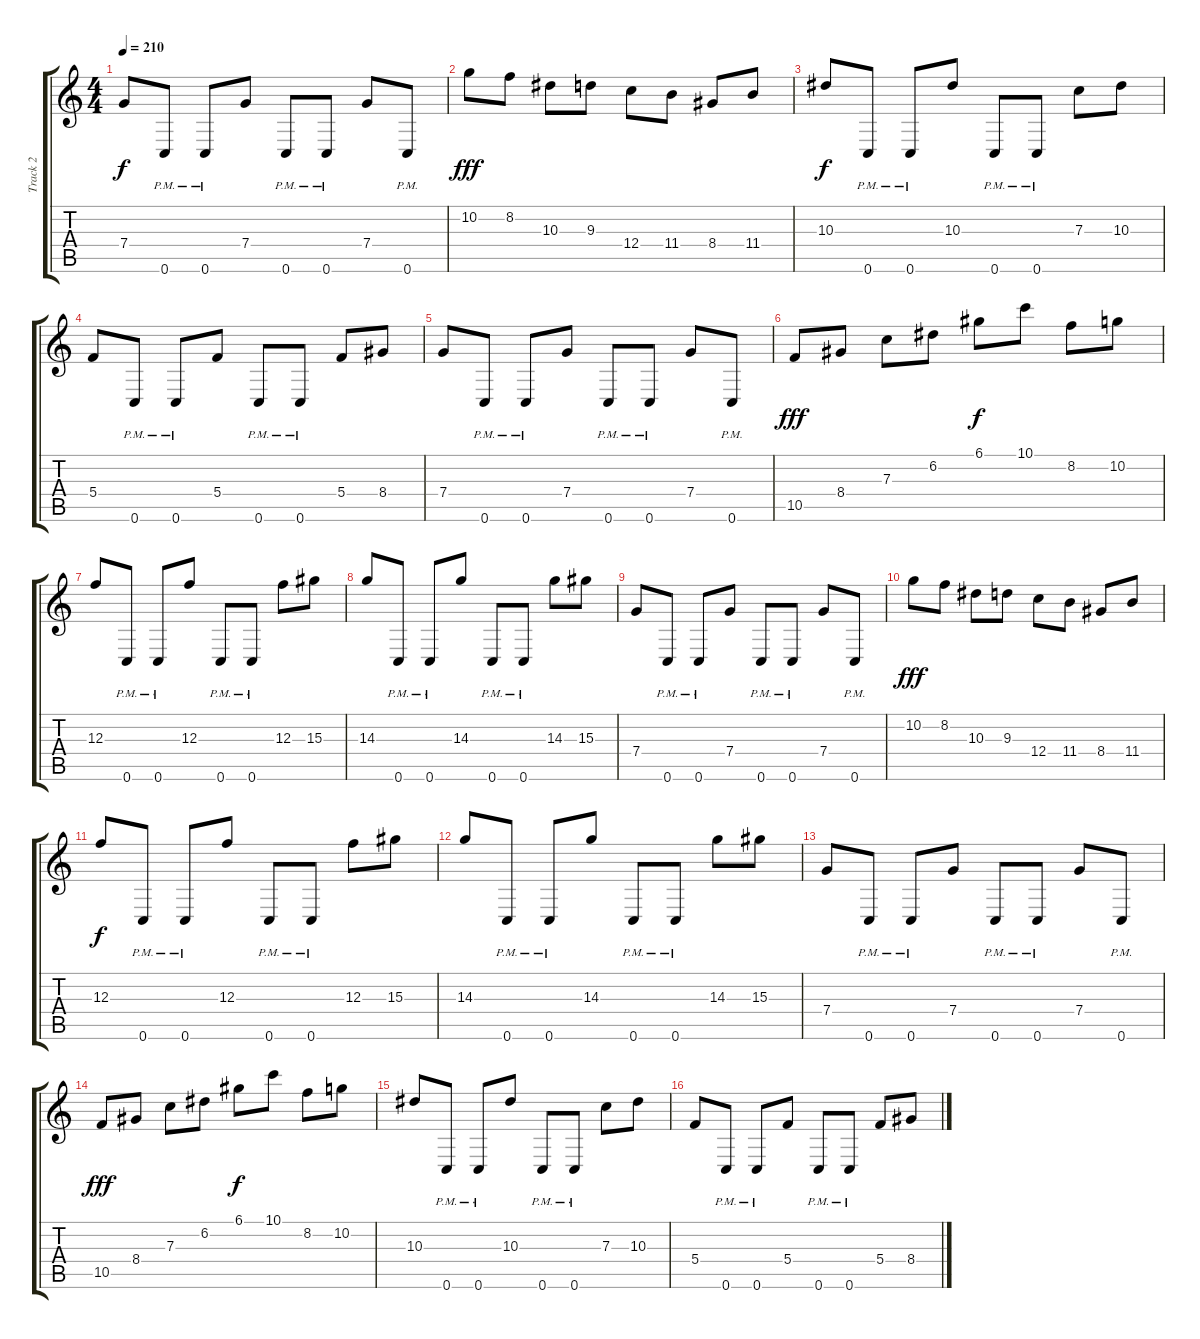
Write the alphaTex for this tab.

\track ("Track 2" "Track 2") {instrument distortionguitar}
\staff {score tabs}
\tuning (D4 A3 F3 C3 G2 C2) {hide}
\ts (4 4)
\tempo 210
\clef g2
\ks c
7.4.8{dy f} 0.6{pm}.8 0.6{pm}.8 7.4.8 0.6{pm}.8 0.6{pm}.8 7.4.8 0.6{pm}.8 |
10.2.8{dy fff} 8.2.8 10.3.8 9.3.8 12.4.8 11.4.8 8.4.8 11.4.8 |
10.3.8{dy f} 0.6{pm}.8 0.6{pm}.8 10.3.8 0.6{pm}.8 0.6{pm}.8 7.3.8 10.3.8 |
5.4.8 0.6{pm}.8 0.6{pm}.8 5.4.8 0.6{pm}.8 0.6{pm}.8 5.4.8 8.4.8 |
7.4.8 0.6{pm}.8 0.6{pm}.8 7.4.8 0.6{pm}.8 0.6{pm}.8 7.4.8 0.6{pm}.8 |
10.5.8{dy fff} 8.4.8 7.3.8 6.2.8 6.1.8{dy f} 10.1.8 8.2.8 10.2.8 |
12.3.8 0.6{pm}.8 0.6{pm}.8 12.3.8 0.6{pm}.8 0.6{pm}.8 12.3.8 15.3.8 |
14.3.8 0.6{pm}.8 0.6{pm}.8 14.3.8 0.6{pm}.8 0.6{pm}.8 14.3.8 15.3.8 |
7.4.8 0.6{pm}.8 0.6{pm}.8 7.4.8 0.6{pm}.8 0.6{pm}.8 7.4.8 0.6{pm}.8 |
10.2.8{dy fff} 8.2.8 10.3.8 9.3.8 12.4.8 11.4.8 8.4.8 11.4.8 |
12.3.8{dy f} 0.6{pm}.8 0.6{pm}.8 12.3.8 0.6{pm}.8 0.6{pm}.8 12.3.8 15.3.8 |
14.3.8 0.6{pm}.8 0.6{pm}.8 14.3.8 0.6{pm}.8 0.6{pm}.8 14.3.8 15.3.8 |
7.4.8 0.6{pm}.8 0.6{pm}.8 7.4.8 0.6{pm}.8 0.6{pm}.8 7.4.8 0.6{pm}.8 |
10.5.8{dy fff} 8.4.8 7.3.8 6.2.8 6.1.8{dy f} 10.1.8 8.2.8 10.2.8 |
10.3.8 0.6{pm}.8 0.6{pm}.8 10.3.8 0.6{pm}.8 0.6{pm}.8 7.3.8 10.3.8 |
5.4.8 0.6{pm}.8 0.6{pm}.8 5.4.8 0.6{pm}.8 0.6{pm}.8 5.4.8 8.4.8
